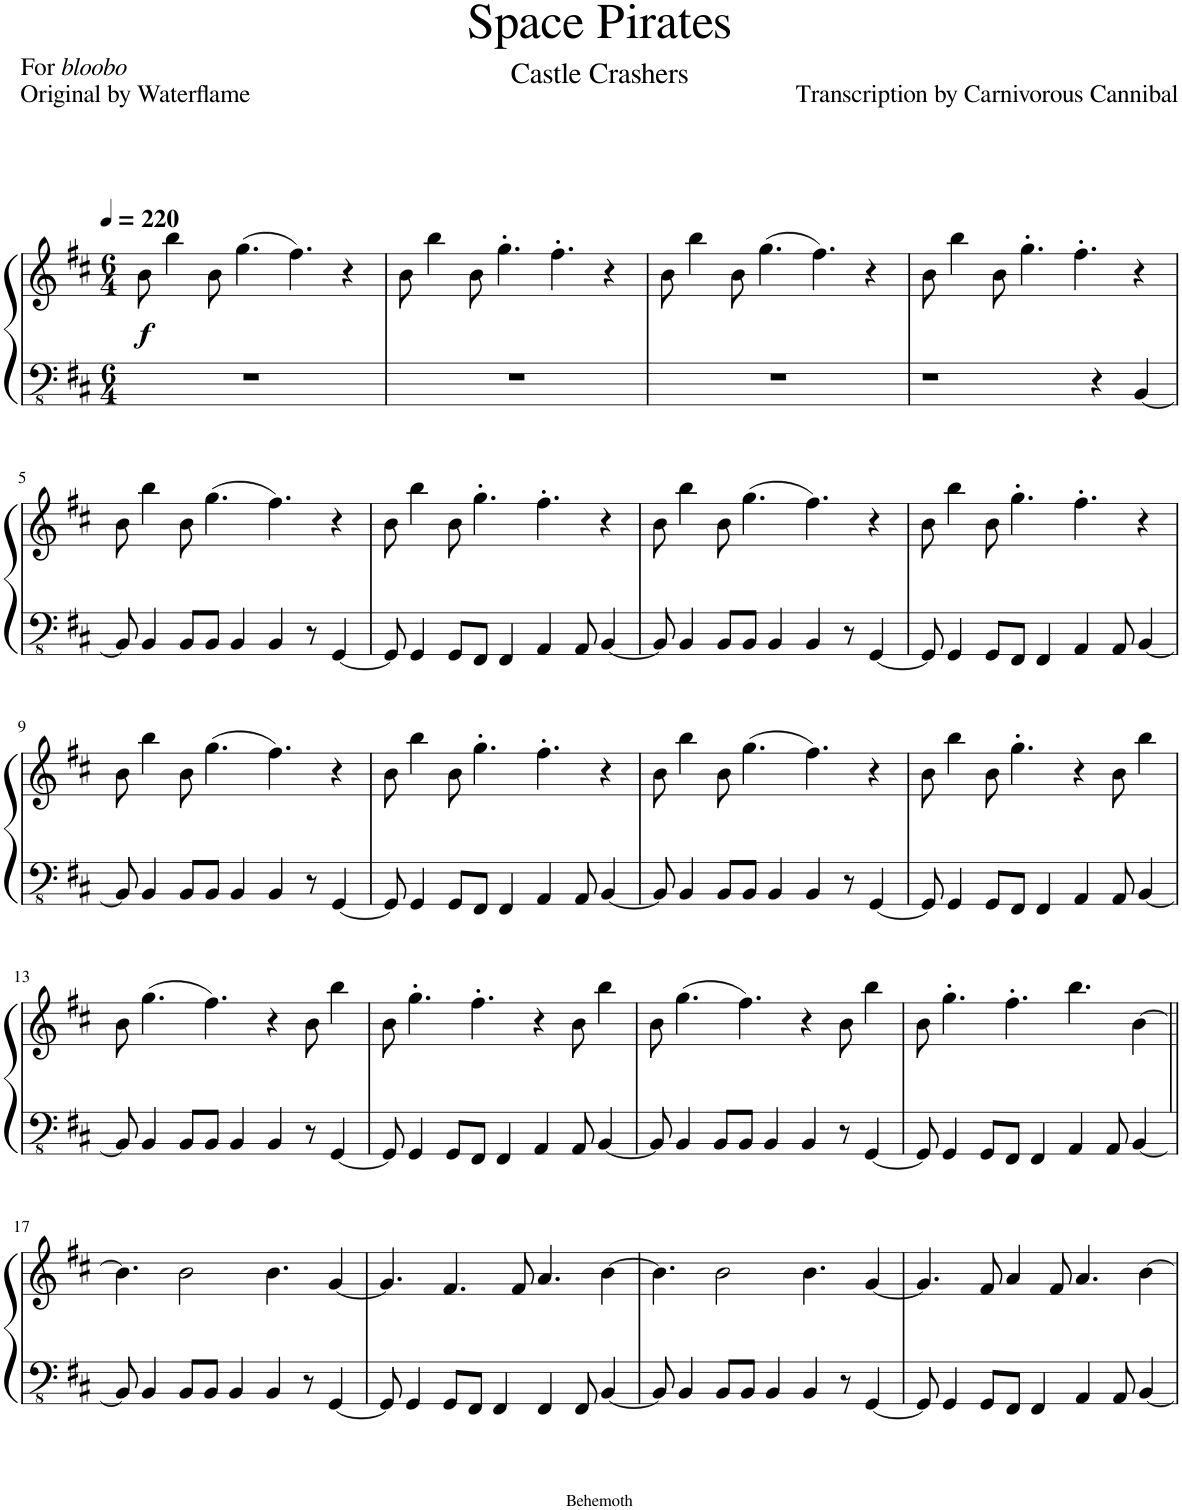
**kern	**kern	**dynam
*part1	*part1	*part1
*staff2	*staff1	*staff1/2
*I"Piano	*	*
*I'Pno.	*	*
*clefFv4	*clefG2	*
*k[f#c#]	*k[f#c#]	*
*M6/4	*M6/4	*
*MM220	*MM220	*
=1	=1	=1
!	!	!LO:DY:b
1.r	8b\	f
.	4bb\	.
.	8b\	.
.	(4.gg\	.
.	4.ff#\)	.
.	4r	.
=2	=2	=2
1.r	8b\	.
.	4bb\	.
.	8b\	.
.	4.gg'\	.
.	4.ff#'\	.
.	4r	.
=3	=3	=3
1.r	8b\	.
.	4bb\	.
.	8b\	.
.	(4.gg\	.
.	4.ff#\)	.
.	4r	.
=4	=4	=4
1r	8b\	.
.	4bb\	.
.	8b\	.
.	4.gg'\	.
.	4.ff#'\	.
4r	.	.
[4BBB/	4r	.
!!LO:LB:g=z
=5	=5	=5
8BBB/]	8b\	.
4BBB/	4bb\	.
8BBB/L	8b\	.
8BBB/J	(4.gg\	.
4BBB/	.	.
4BBB/	4.ff#\)	.
8r	.	.
[4GGG/	4r	.
=6	=6	=6
8GGG/]	8b\	.
4GGG/	4bb\	.
8GGG/L	8b\	.
8FFF#/J	4.gg'\	.
4FFF#/	.	.
4AAA/	4.ff#'\	.
8AAA/	.	.
[4BBB/	4r	.
=7	=7	=7
8BBB/]	8b\	.
4BBB/	4bb\	.
8BBB/L	8b\	.
8BBB/J	(4.gg\	.
4BBB/	.	.
4BBB/	4.ff#\)	.
8r	.	.
[4GGG/	4r	.
=8	=8	=8
8GGG/]	8b\	.
4GGG/	4bb\	.
8GGG/L	8b\	.
8FFF#/J	4.gg'\	.
4FFF#/	.	.
4AAA/	4.ff#'\	.
8AAA/	.	.
[4BBB/	4r	.
!!LO:LB:g=z
=9	=9	=9
8BBB/]	8b\	.
4BBB/	4bb\	.
8BBB/L	8b\	.
8BBB/J	(4.gg\	.
4BBB/	.	.
4BBB/	4.ff#\)	.
8r	.	.
[4GGG/	4r	.
=10	=10	=10
8GGG/]	8b\	.
4GGG/	4bb\	.
8GGG/L	8b\	.
8FFF#/J	4.gg'\	.
4FFF#/	.	.
4AAA/	4.ff#'\	.
8AAA/	.	.
[4BBB/	4r	.
=11	=11	=11
8BBB/]	8b\	.
4BBB/	4bb\	.
8BBB/L	8b\	.
8BBB/J	(4.gg\	.
4BBB/	.	.
4BBB/	4.ff#\)	.
8r	.	.
[4GGG/	4r	.
=12	=12	=12
8GGG/]	8b\	.
4GGG/	4bb\	.
8GGG/L	8b\	.
8FFF#/J	4.gg'\	.
4FFF#/	.	.
4AAA/	4r	.
8AAA/	8b\	.
[4BBB/	4bb\	.
!!LO:LB:g=z
=13	=13	=13
8BBB/]	8b\	.
4BBB/	(4.gg\	.
8BBB/L	.	.
8BBB/J	4.ff#\)	.
4BBB/	.	.
4BBB/	4r	.
8r	8b\	.
[4GGG/	4bb\	.
=14	=14	=14
8GGG/]	8b\	.
4GGG/	4.gg'\	.
8GGG/L	.	.
8FFF#/J	4.ff#'\	.
4FFF#/	.	.
4AAA/	4r	.
8AAA/	8b\	.
[4BBB/	4bb\	.
=15	=15	=15
8BBB/]	8b\	.
4BBB/	(4.gg\	.
8BBB/L	.	.
8BBB/J	4.ff#\)	.
4BBB/	.	.
4BBB/	4r	.
8r	8b\	.
[4GGG/	4bb\	.
=16	=16	=16
8GGG/]	8b\	.
4GGG/	4.gg'\	.
8GGG/L	.	.
8FFF#/J	4.ff#'\	.
4FFF#/	.	.
4AAA/	4.bb\	.
8AAA/	.	.
[4BBB/	[4b\	.
!!LO:LB:g=z
=17||	=17||	=17||
8BBB/]	4.b\]	.
4BBB/	.	.
8BBB/L	2b\	.
8BBB/J	.	.
4BBB/	.	.
4BBB/	4.b\	.
8r	.	.
[4GGG/	[4g/	.
=18	=18	=18
8GGG/]	4.g/]	.
4GGG/	.	.
8GGG/L	4.f#/	.
8FFF#/J	.	.
4FFF#/	.	.
.	8f#/	.
4FFF#/	4.a/	.
8FFF#/	.	.
[4BBB/	[4b\	.
=19	=19	=19
8BBB/]	4.b\]	.
4BBB/	.	.
8BBB/L	2b\	.
8BBB/J	.	.
4BBB/	.	.
4BBB/	4.b\	.
8r	.	.
[4GGG/	[4g/	.
=20	=20	=20
8GGG/]	4.g/]	.
4GGG/	.	.
8GGG/L	8f#/	.
8FFF#/J	4a/	.
4FFF#/	.	.
.	8f#/	.
4AAA/	4.a/	.
8AAA/	.	.
[4BBB/	[4b\	.
=	=	=
*-	*-	*-
